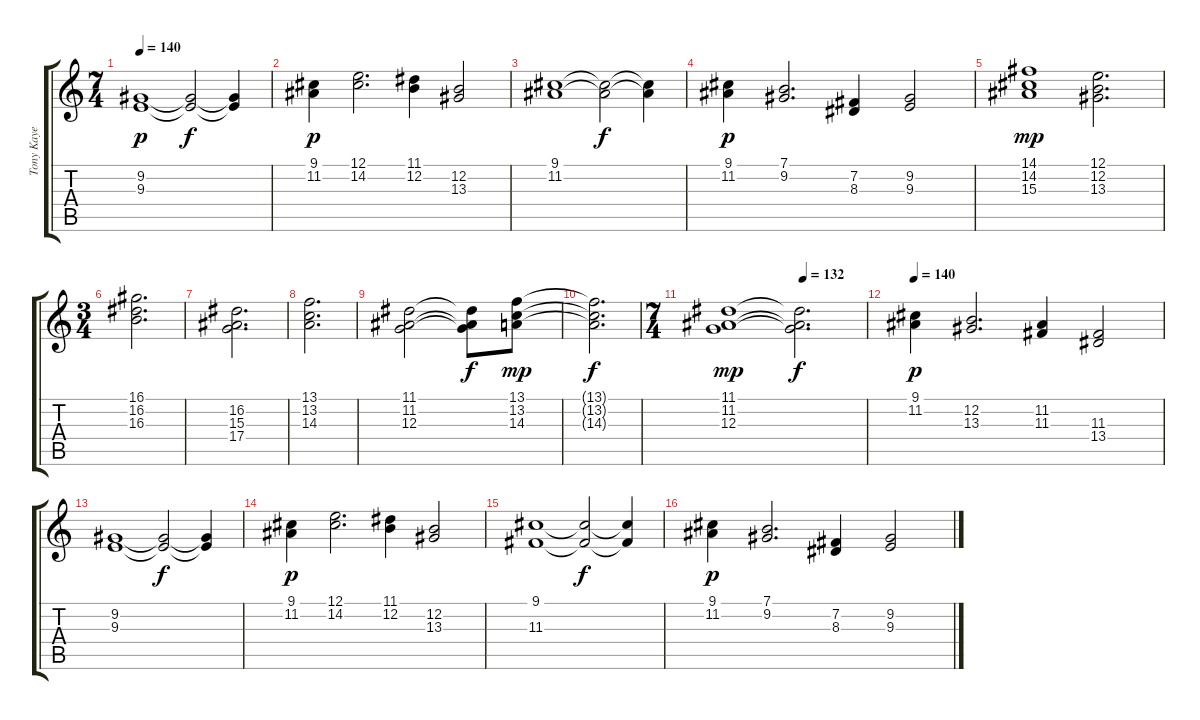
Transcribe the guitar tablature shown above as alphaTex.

\track ("Tony Kaye I" "Tony Kaye ") {instrument lead6voice}
\staff {score tabs}
\tuning (E4 B3 G3 D3 A2 E2) {hide}
\ts (7 4)
\tempo 140
\clef g2
\ks c
(9.2 9.3).1{dy p} (9.2{t} 9.3{t}).2{dy f} (9.2{t} 9.3{t}).4 |
(9.1 11.2).4{dy p} (12.1 14.2).2{d} (11.1 12.2).4 (12.2 13.3).2 |
(9.1 11.2).1 (9.1{t} 11.2{t}).2{dy f} (9.1{t} 11.2{t}).4 |
(9.1 11.2).4{dy p} (7.1 9.2).2{d} (7.2 8.3).4 (9.2 9.3).2 |
(14.1 14.2 15.3).1{dy mp} (12.1 12.2 13.3).2{d} |
\ts (3 4)
(16.1 16.2 16.3).2{d} |
(16.2 15.3 17.4).2{d} |
(13.1 13.2 14.3).2{d} |
(11.1 11.2 12.3).2 (11.1{t} 11.2{t} 12.3{t}).8{dy f} (13.1 13.2 14.3).8{dy mp} |
(13.1{t} 13.2{t} 14.3{t}).2{d dy f} |
\ts (7 4)
\tempo (132 0.5714285714285714)
(11.1 11.2 12.3).1{dy mp} (11.1{t} 11.2{t} 12.3{t}).2{d dy f} |
\tempo 140
(9.1 11.2).4{dy p} (12.2 13.3).2{d} (11.2 11.3).4 (11.3 13.4).2 |
(9.2 9.3).1 (9.2{t} 9.3{t}).2{dy f} (9.2{t} 9.3{t}).4 |
(9.1 11.2).4{dy p} (12.1 14.2).2{d} (11.1 12.2).4 (12.2 13.3).2 |
(9.1 11.3).1 (9.1{t} 11.3{t}).2{dy f} (9.1{t} 11.3{t}).4 |
(9.1 11.2).4{dy p} (7.1 9.2).2{d} (7.2 8.3).4 (9.2 9.3).2
